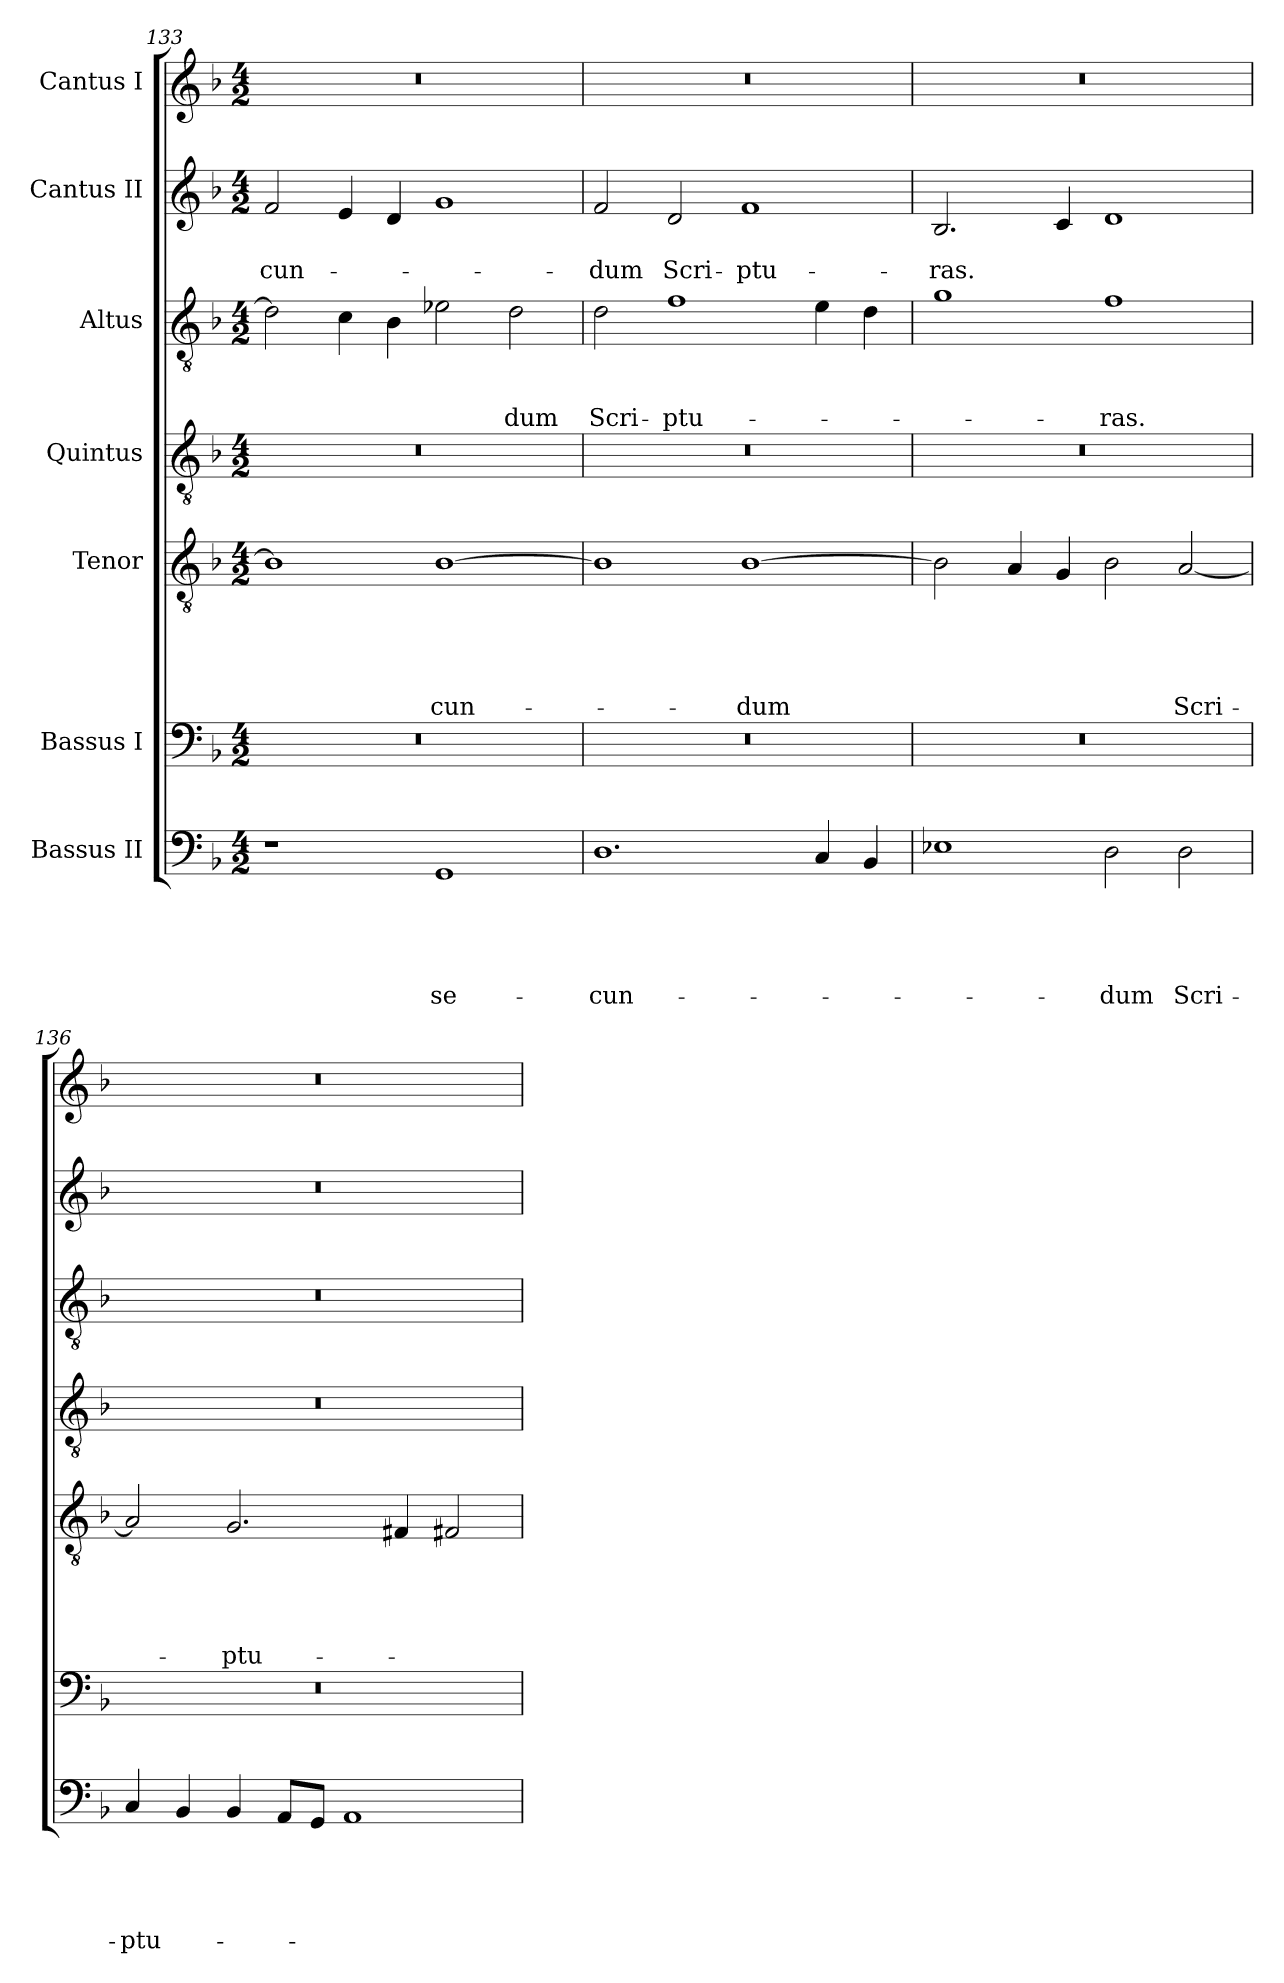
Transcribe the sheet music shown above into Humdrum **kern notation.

**kern	**text	**text	**text	**text	**text	**kern	**kern	**text	**text	**text	**text	**text	**kern	**kern	**text	**text	**text	**kern	**text	**text	**kern
*part7	*part7	*part7	*part7	*part7	*part7	*part6	*part5	*part5	*part5	*part5	*part5	*part5	*part4	*part3	*part3	*part3	*part3	*part2	*part2	*part2	*part1
*staff7	*staff7	*staff7	*staff7	*staff7	*staff7	*staff6	*staff5	*staff5	*staff5	*staff5	*staff5	*staff5	*staff4	*staff3	*staff3	*staff3	*staff3	*staff2	*staff2	*staff2	*staff1
*I"Bassus II	*	*	*	*	*	*I"Bassus I	*I"Tenor	*	*	*	*	*	*I"Quintus	*I"Altus	*	*	*	*I"Cantus II	*	*	*I"Cantus I
*clefF4	*	*	*	*	*	*clefF4	*clefGv2	*	*	*	*	*	*clefGv2	*clefGv2	*	*	*	*clefG2	*	*	*clefG2
*k[b-]	*	*	*	*	*	*k[b-]	*k[b-]	*	*	*	*	*	*k[b-]	*k[b-]	*	*	*	*k[b-]	*	*	*k[b-]
*M4/2	*	*	*	*	*	*M4/2	*M4/2	*	*	*	*	*	*M4/2	*M4/2	*	*	*	*M4/2	*	*	*M4/2
=133	=133	=133	=133	=133	=133	=133	=133	=133	=133	=133	=133	=133	=133	=133	=133	=133	=133	=133	=133	=133	=133
1r	.	.	.	.	.	0r	1B-\]	.	.	.	.	.	0r	2d\]	.	.	.	2f/	.	-cun-	0r
.	.	.	.	.	.	.	.	.	.	.	.	.	.	4c\	.	.	.	4e/	.	.	.
.	.	.	.	.	.	.	.	.	.	.	.	.	.	4B-\	.	.	.	4d/	.	.	.
1GG/	.	.	.	.	se-	.	[1B-\	.	.	.	.	-cun-	.	2e-X\	.	.	.	1g/	.	.	.
.	.	.	.	.	.	.	.	.	.	.	.	.	.	2d\	.	.	-dum	.	.	.	.
=134	=134	=134	=134	=134	=134	=134	=134	=134	=134	=134	=134	=134	=134	=134	=134	=134	=134	=134	=134	=134	=134
1.D\	.	.	.	.	-cun-	0r	1B-\]	.	.	.	.	.	0r	2d\	.	.	Scri-	2f/	.	-dum	0r
.	.	.	.	.	.	.	.	.	.	.	.	.	.	1f/	.	.	-ptu-	2d/	.	Scri-	.
.	.	.	.	.	.	.	[1B-\	.	.	.	.	-dum	.	.	.	.	.	1f/	.	-ptu-	.
4C/	.	.	.	.	.	.	.	.	.	.	.	.	.	4e\	.	.	.	.	.	.	.
4BB-/	.	.	.	.	.	.	.	.	.	.	.	.	.	4d\	.	.	.	.	.	.	.
=135	=135	=135	=135	=135	=135	=135	=135	=135	=135	=135	=135	=135	=135	=135	=135	=135	=135	=135	=135	=135	=135
1E-X\	.	.	.	.	.	0r	2B-\]	.	.	.	.	.	0r	1g\	.	.	.	2.B-/	.	-ras.	0r
.	.	.	.	.	.	.	4A/	.	.	.	.	.	.	.	.	.	.	.	.	.	.
.	.	.	.	.	.	.	4G/	.	.	.	.	.	.	.	.	.	.	4c/	.	.	.
2D\	.	.	.	.	-dum	.	2B-\	.	.	.	.	.	.	1f\	.	.	-ras.	1d/	.	.	.
2D\	.	.	.	.	Scri-	.	[2A/	.	.	.	.	Scri-	.	.	.	.	.	.	.	.	.
=136	=136	=136	=136	=136	=136	=136	=136	=136	=136	=136	=136	=136	=136	=136	=136	=136	=136	=136	=136	=136	=136
4C/	.	.	.	.	-ptu-	0r	2A/]	.	.	.	.	.	0r	0r	.	.	.	0r	.	.	0r
4BB-/	.	.	.	.	.	.	.	.	.	.	.	.	.	.	.	.	.	.	.	.	.
4BB-/	.	.	.	.	.	.	2.G/	.	.	.	.	-ptu-	.	.	.	.	.	.	.	.	.
8AA/L	.	.	.	.	.	.	.	.	.	.	.	.	.	.	.	.	.	.	.	.	.
8GG/J	.	.	.	.	.	.	.	.	.	.	.	.	.	.	.	.	.	.	.	.	.
1AA/	.	.	.	.	.	.	.	.	.	.	.	.	.	.	.	.	.	.	.	.	.
.	.	.	.	.	.	.	4F#X/	.	.	.	.	.	.	.	.	.	.	.	.	.	.
.	.	.	.	.	.	.	2F#X/	.	.	.	.	.	.	.	.	.	.	.	.	.	.
=	=	=	=	=	=	=	=	=	=	=	=	=	=	=	=	=	=	=	=	=	=
*-	*-	*-	*-	*-	*-	*-	*-	*-	*-	*-	*-	*-	*-	*-	*-	*-	*-	*-	*-	*-	*-
